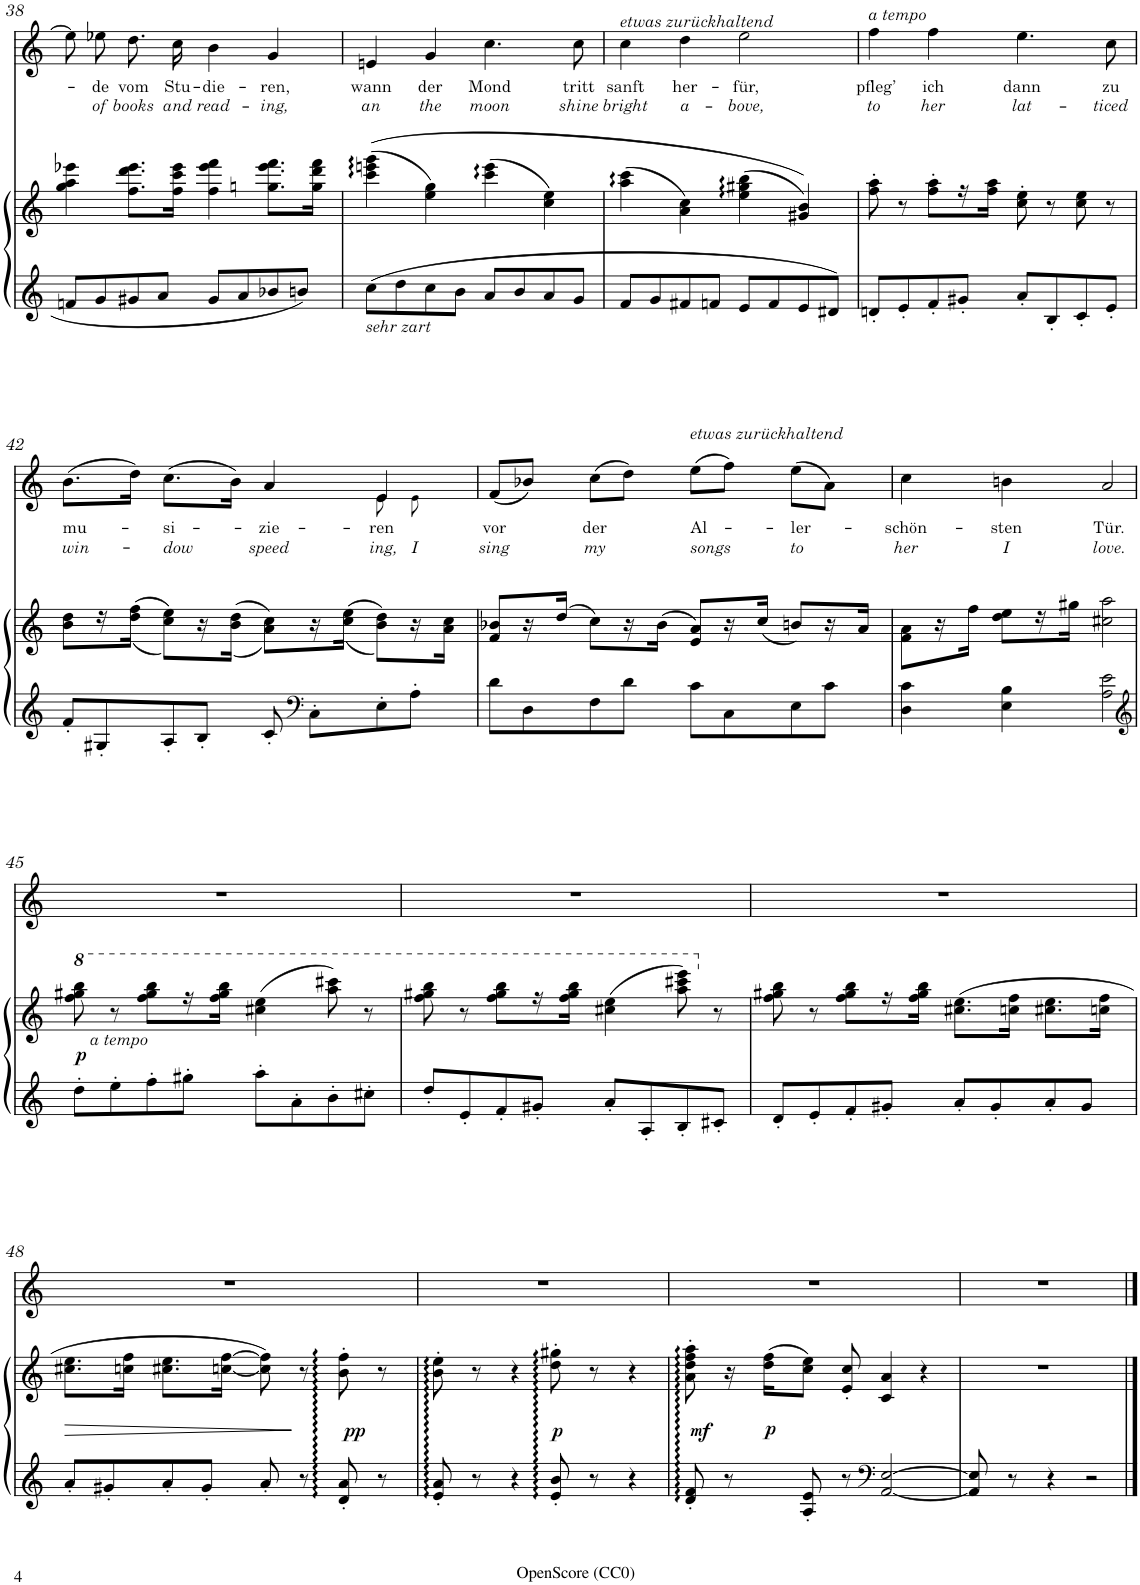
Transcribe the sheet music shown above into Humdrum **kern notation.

**kern	**kern	**dynam	**kern	**text	**text
*part2	*part2	*part2	*part1	*part1	*part1
*staff3	*staff2	*staff2/3	*staff1	*staff1	*staff1
*I"Piano	*	*	*I"Voice	*	*
*I'Pno	*	*	*	*	*
!!LO:PB:g=z
*clefG2	*clefG2	*	*clefG2	*	*
*k[]	*k[]	*	*k[]	*	*
*M4/4	*M4/4	*	*M4/4	*	*
=38	=38	=38	=38	=38	=38
8fn/L	4gg\ 4aa\ 4eee-X\	.	8ee-\]	.	.
!	!	!	!	!LO:LY:b	!LO:LY:b
8g/	.	.	8ee-X\	-de	of
!	!	!	!	!LO:LY:b	!LO:LY:b
8g#X/	8.ff\ 8.ddd\ 8.eee-\L	.	8.dd\	vom	books
8a/J	.	.	.	.	.
!	!	!	!	!LO:LY:b	!LO:LY:b
.	16ff\ 16ccc\ 16eee-\Jk	.	16cc\	Stu-	and
!	!	!	!	!LO:LY:b	!LO:LY:b
8g#/L	4ff\ 4eee-\ 4fff\	.	4b\	-die-	read-
8a/	.	.	.	.	.
!	!	!	!	!LO:LY:b	!LO:LY:b
8b-X/	8.ggn\ 8.eee-\ 8.fff\L	.	4g/	-ren,	-ing,
8bn/J	.	.	.	.	.
.	16gg\ 16ddd\ 16fff\Jk	.	.	.	.
=39	=39	=39	=39	=39	=39
!LO:TX:b:i:t=sehr zart	!	!	!	!	!
!	!	!	!	!LO:LY:b	!LO:LY:b
8cc\L	((4ccc\:: 4eeen\:: 4ggg\::	.	4en/	wann	an
8dd\	.	.	.	.	.
!	!	!	!	!LO:LY:b	!LO:LY:b
8cc\	4ee\ 4gg\)	.	4g/	der	the
8b\J	.	.	.	.	.
!	!	!	!	!LO:LY:b	!LO:LY:b
8a/L	(4ccc\:: 4eee\::	.	4.cc\	Mond	moon
8b/	.	.	.	.	.
8a/	4cc\ 4ee\)	.	.	.	.
!	!	!	!	!LO:LY:b	!LO:LY:b
8g/J	.	.	8cc\	tritt	shine
=40	=40	=40	=40	=40	=40
!	!	!	!LO:TX:a:i:t=etwas zurückhaltend	!	!
!	!	!	!	!LO:LY:b	!LO:LY:b
8f/L	(4aa\:: 4ccc\::	.	4cc\	sanft	bright
8g/	.	.	.	.	.
!	!	!	!	!LO:LY:b	!LO:LY:b
8f#X/	4a\ 4cc\)	.	4dd\	her-	a-
8fn/J	.	.	.	.	.
!	!	!	!	!LO:LY:b	!LO:LY:b
8e/L	(4ee\:: 4gg#X\:: 4bb\::	.	2ee,\	-für,	-bove,
8f/	.	.	.	.	.
8e/	4g#X/ 4b/))	.	.	.	.
8d#X/J	.	.	.	.	.
=41	=41	=41	=41	=41	=41
!	!	!	!LO:TX:a:i:t=a tempo	!	!
!	!	!	!	!LO:LY:b	!LO:LY:b
8dn'/L	8ff\' 8aa\'	.	4ff\	pfleg’	to
8e'/	8r	.	.	.	.
!	!	!	!	!LO:LY:b	!LO:LY:b
8f'/	8ff\' 8aa\'L	.	4ff\	ich	her
8g#X'/J	16r	.	.	.	.
.	16ff\ 16aa\JJ	.	.	.	.
!	!	!	!	!LO:LY:b	!LO:LY:b
8a'/L	8cc\' 8ee\'	.	4.ee\	dann	lat-
8B'/	8r	.	.	.	.
8c'/	8cc\ 8ee\	.	.	.	.
!	!	!	!	!LO:LY:b	!LO:LY:b
8e'/J	8r	.	8cc\	zu	-ticed
!!LO:LB:g=z
=42	=42	=42	=42	=42	=42
!	!	!	!	!LO:LY:b	!LO:LY:b
*	*	*	*^	*	*
8f'/L	8b\ 8dd\L	.	(>8.b\L	2ryy	mu-	win-
8G#X'/	16r	.	.	.	.	.
.	((<16dd\ 16ff\JJ	.	16dd\Jk)	.	.	.
!	!	!	!	!	!LO:LY:b	!LO:LY:b
8A'/	8cc\ 8ee\L))	.	(>8.cc\L	.	-si-	-dow
8B'/J	16r	.	.	.	.	.
.	((<16b\ 16dd\JJ	.	16b\Jk)	.	.	.
!	!	!	!	!	!LO:LY:b	!LO:LY:b
8c'/	8a\ 8cc\L))	.	4a/	4ryy	-zie-	speed-
*clefF4	*	*	*	*	*	*
8C'\L	16r	.	.	.	.	.
.	((<16cc\ 16ee\JJ	.	.	.	.	.
!	!	!	!	!	!LO:LY:b	!
!	!	!	!	!	!	!LO:LY:b
8E'\	8b\ 8dd\L))	.	4e/	8e!\	.	ing,
!	!	!	!	!	!	!LO:LY:b
8A'\J	16r	.	.	8e!\	.	I
.	16a\ 16cc\JJ	.	.	.	.	.
*	*	*	*v	*v	*	*
=43	=43	=43	=43	=43	=43
!	!	!	!	!LO:LY:b	!LO:LY:b
8d\L	8f/ 8b-X/L	.	(8f/L	vor	sing
8D\	16r	.	8b-X/J)	.	.
.	(16dd/JJ	.	.	.	.
!	!	!	!	!LO:LY:b	!LO:LY:b
8F\	8cc\L)	.	(8cc\L	der	my
8d\J	16r	.	8dd\J)	.	.
.	(16b-\JJ	.	.	.	.
!	!	!	!LO:TX:a:i:t=etwas zurückhaltend	!	!
!	!	!	!	!LO:LY:b	!LO:LY:b
8c\L	8e/ 8a/L)	.	(8ee\L	Al-	songs
8C\	16r	.	8ff\J)	.	.
.	(16cc/JJ	.	.	.	.
!	!	!	!	!LO:LY:b	!LO:LY:b
8E\	8bn/L)	.	(8ee\L	-ler-	to
8c\J	16r	.	8a\J)	.	.
.	16a/JJ	.	.	.	.
=44	=44	=44	=44	=44	=44
!	!	!	!	!LO:LY:b	!LO:LY:b
4D\ 4c\	8f\ 8a\L	.	4cc\	-schön-	her
.	16r	.	.	.	.
.	16ff\JJ	.	.	.	.
!	!	!	!	!LO:LY:b	!LO:LY:b
4E\ 4B\	8dd\ 8ee\L	.	4bn\	-sten	I
.	16r	.	.	.	.
.	16gg#X\JJ	.	.	.	.
!	!	!	!	!LO:LY:b	!LO:LY:b
2A\ 2e\	2cc#X\ 2aa\	.	2a/	Tür.	love.
!!LO:LB:g=z
=45	=45	=45	=45	=45	=45
*clefG2	*	*	*	*	*
*	*8va	*	*	*	*
!	!LO:TX:b:i:t=a tempo	!	!	!	!
!	!	!LO:DY:b	!	!	!
8dd'\L	8fff\ 8ggg#X\ 8bbb\	p	1r	.	.
8ee'\	8r	.	.	.	.
8ff'\	8fff\ 8ggg#\ 8bbb\L	.	.	.	.
8gg#X'\J	16r	.	.	.	.
.	16fff\ 16ggg#\ 16bbb\JJ	.	.	.	.
8aa'\L	(4ccc#X\ 4eee\	.	.	.	.
8a'\	.	.	.	.	.
8b'\	8aaa\ 8cccc#X\)	.	.	.	.
8cc#X'\J	8r	.	.	.	.
=46	=46	=46	=46	=46	=46
8dd'/L	8fff\ 8ggg#X\ 8bbb\	.	1r	.	.
8e'/	8r	.	.	.	.
8f'/	8fff\ 8ggg#\ 8bbb\L	.	.	.	.
8g#X'/J	16r	.	.	.	.
.	16fff\ 16ggg#\ 16bbb\JJ	.	.	.	.
8a'/L	(4ccc#X\ 4eee\	.	.	.	.
8A'/	.	.	.	.	.
8B'/	8aaa\ 8cccc#X\ 8eeee\)	.	.	.	.
*	*X8va	*	*	*	*
8c#X'/J	8r	.	.	.	.
=47	=47	=47	=47	=47	=47
8d'/L	8ff\ 8gg#X\ 8bb\	.	1r	.	.
8e'/	8r	.	.	.	.
8f'/	8ff\ 8gg#\ 8bb\L	.	.	.	.
8g#X'/J	16r	.	.	.	.
.	16ff\ 16gg#\ 16bb\JJ	.	.	.	.
8a'/L	(8.cc#X\ 8.ee\L	.	.	.	.
8g#'/	.	.	.	.	.
.	16ccn\ 16ff\Jk	.	.	.	.
8a'/	8.cc#X\ 8.ee\L	.	.	.	.
8g#/J	.	.	.	.	.
.	16ccn\ 16ff\Jk	.	.	.	.
!!LO:LB:g=z
=48	=48	=48	=48	=48	=48
!	!	!LO:HP:b	!	!	!
8a'/L	8.cc#X\ 8.ee\L	>	1r	.	.
8g#X'/	.	.	.	.	.
.	16ccn\ 16ff\Jk	.	.	.	.
8a'/	8.cc#X\ 8.ee\L	.	.	.	.
8g#'/J	.	.	.	.	.
.	[16ccn\ [16ff\Jk	.	.	.	.
8a'/	8cc\] 8ff\])	.	.	.	.
8r	8r	]	.	.	.
!	!	!LO:DY:b	!	!	!
8d/::' 8a/::'	8b\::' 8ff\::'	pp	.	.	.
8r	8r	.	.	.	.
=49	=49	=49	=49	=49	=49
8e/::' 8a/::'	8b\::' 8ee\::'	.	1r	.	.
8r	8r	.	.	.	.
4r	4r	.	.	.	.
!	!	!LO:DY:b	!	!	!
8e/::' 8b/::'	8dd\::' 8gg#X\::'	p	.	.	.
8r	8r	.	.	.	.
4r	4r	.	.	.	.
=50	=50	=50	=50	=50	=50
!	!	!LO:DY:b	!	!	!
8d/::' 8f/::'	8a\::' 8dd\::' 8ff\::' 8aa\::'	mf	1r	.	.
8r	16r	.	.	.	.
!	!	!LO:DY:b	!	!	!
.	(16dd\ 16ff\KL	p	.	.	.
8A/' 8e/'	8cc\ 8ee\J)	.	.	.	.
8r	8e/' 8cc/'	.	.	.	.
*clefF4	*	*	*	*	*
[2AA/ [2E/	4c/ 4a/	.	.	.	.
.	4r	.	.	.	.
=51	=51	=51	=51	=51	=51
8AA/] 8E/]	1r	.	1r	.	.
8r	.	.	.	.	.
4r	.	.	.	.	.
2r	.	.	.	.	.
==	==	==	==	==	==
*-	*-	*-	*-	*-	*-
